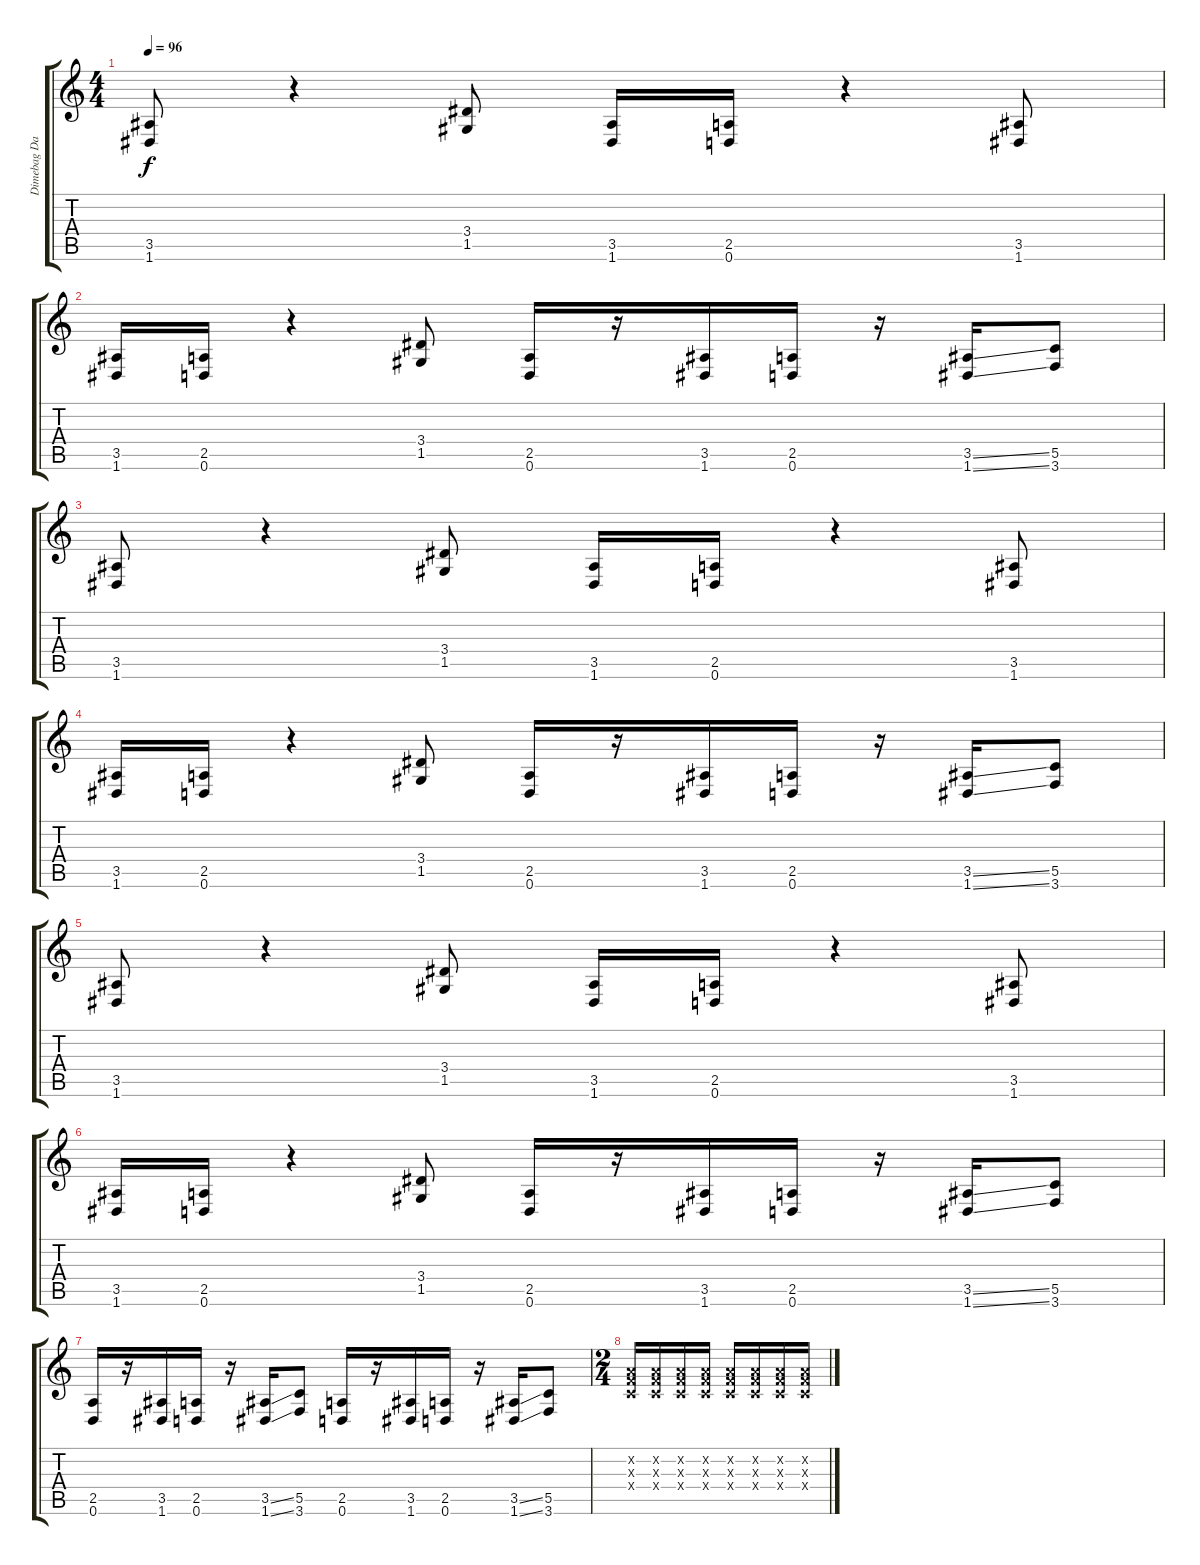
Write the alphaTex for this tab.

\track ("Dimebag Darrell Rhythm Left" "Dimebag Da") {instrument distortionguitar}
\staff {score tabs}
\tuning (D4 A3 F3 C3 G2 D2) {hide}
\ts (4 4)
\tempo 96
\clef g2
\ks c
(3.5 1.6).8{dy f} r.4 (3.4 1.5).8 (3.5 1.6).16 (2.5 0.6).16 r.4 (3.5 1.6).8 |
(3.5 1.6).16 (2.5 0.6).16 r.4 (3.4 1.5).8 (2.5 0.6).16 r.16 (3.5 1.6).16 (2.5 0.6).16 r.16 (3.5{ss} 1.6{ss}).16 (5.5 3.6).8 |
(3.5 1.6).8 r.4 (3.4 1.5).8 (3.5 1.6).16 (2.5 0.6).16 r.4 (3.5 1.6).8 |
(3.5 1.6).16 (2.5 0.6).16 r.4 (3.4 1.5).8 (2.5 0.6).16 r.16 (3.5 1.6).16 (2.5 0.6).16 r.16 (3.5{ss} 1.6{ss}).16 (5.5 3.6).8 |
(3.5 1.6).8 r.4 (3.4 1.5).8 (3.5 1.6).16 (2.5 0.6).16 r.4 (3.5 1.6).8 |
(3.5 1.6).16 (2.5 0.6).16 r.4 (3.4 1.5).8 (2.5 0.6).16 r.16 (3.5 1.6).16 (2.5 0.6).16 r.16 (3.5{ss} 1.6{ss}).16 (5.5 3.6).8 |
(2.5 0.6).16 r.16 (3.5 1.6).16 (2.5 0.6).16 r.16 (3.5{ss} 1.6{ss}).16 (5.5 3.6).8 (2.5 0.6).16 r.16 (3.5 1.6).16 (2.5 0.6).16 r.16 (3.5{ss} 1.6{ss}).16 (5.5 3.6).8 |
\ts (2 4)
(0.2{x} 0.3{x} 0.4{x}).16 (0.2{x} 0.3{x} 0.4{x}).16 (0.2{x} 0.3{x} 0.4{x}).16 (0.2{x} 0.3{x} 0.4{x}).16 (0.2{x} 0.3{x} 0.4{x}).16 (0.2{x} 0.3{x} 0.4{x}).16 (0.2{x} 0.3{x} 0.4{x}).16 (0.2{x} 0.3{x} 0.4{x}).16
